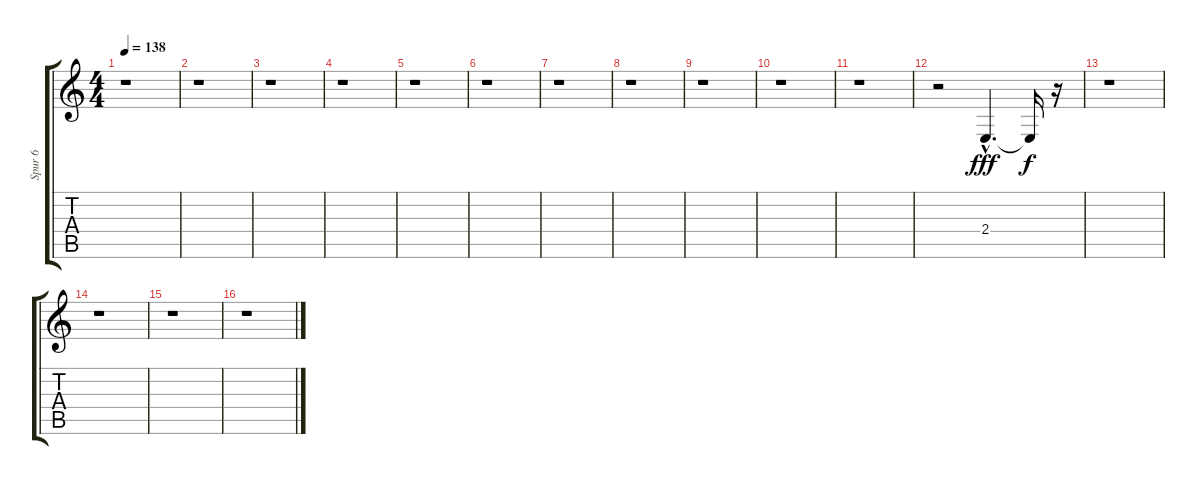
\track ("Spur 6" "Spur 6") {instrument guitarfretnoise}
\staff {score tabs}
\tuning (E4 B3 G3 D3 A2 E2) {hide}
\ts (4 4)
\tempo 138
\clef g2
\ks c
r.1{dy fff instrument guitarfretnoise} |
r.1 |
r.1 |
r.1 |
r.1 |
r.1 |
r.1 |
r.1 |
r.1 |
r.1 |
r.1 |
r.2 2.4{hac}.4{d} 2.4{t}.16{dy f} r.16 |
r.1 |
r.1 |
r.1 |
r.1
